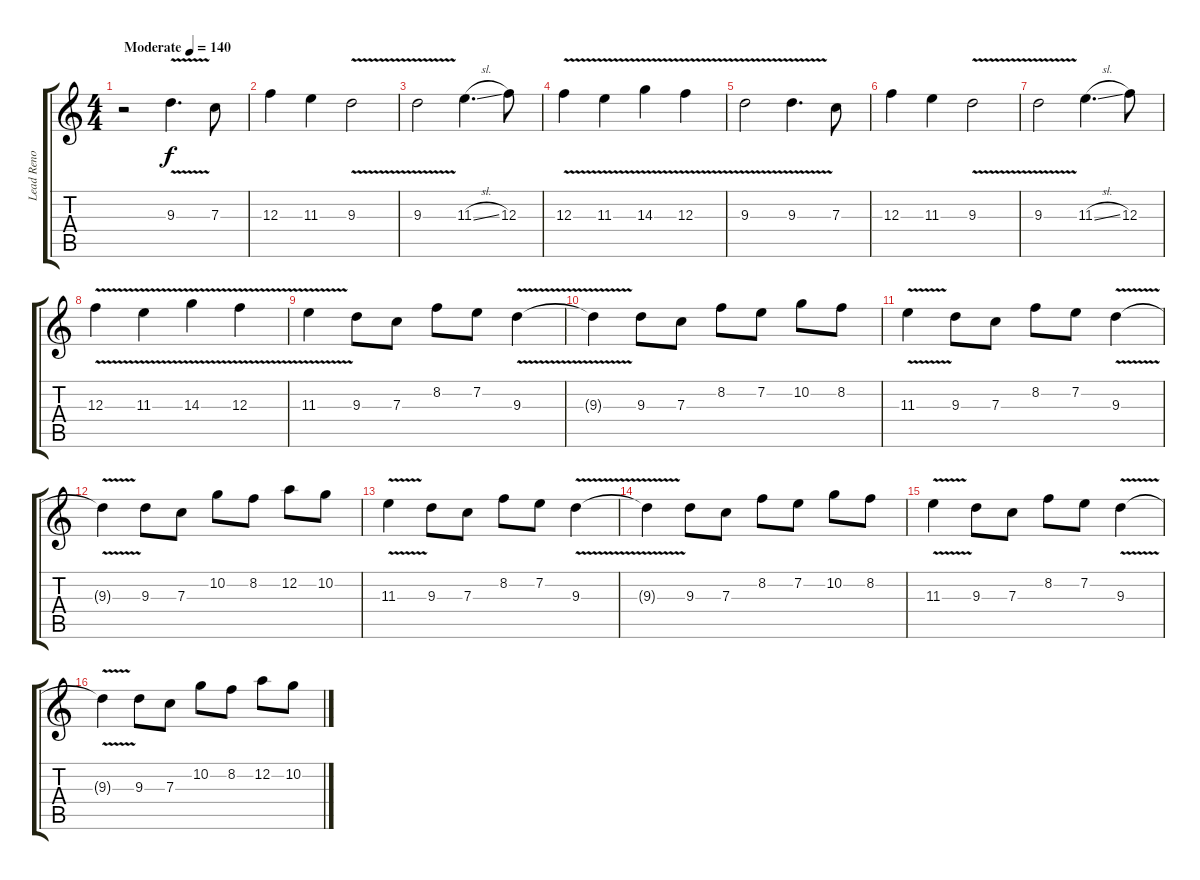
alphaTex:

\track ("Lead Reno" "Lead Reno") {instrument distortionguitar}
\staff {score tabs}
\tuning (D4 A3 F3 C3 G2 D2) {hide}
\ts (4 4)
\tempo (140 "Moderate")
\clef g2
\ks c
r.2{dy f instrument distortionguitar} 9.3{v}.4{d} 7.3.8 |
12.3.4 11.3.4 9.3{v}.2 |
9.3{v}.2 11.3{sl}.4{d} 12.3.8 |
12.3{v}.4 11.3{v}.4 14.3{v}.4 12.3{v}.4 |
9.3{v}.2 9.3{v}.4{d} 7.3.8 |
12.3.4 11.3.4 9.3{v}.2 |
9.3{v}.2 11.3{sl}.4{d} 12.3.8 |
12.3{v}.4 11.3{v}.4 14.3{v}.4 12.3{v}.4 |
11.3{v}.4 9.3.8 7.3.8 8.2.8 7.2.8 9.3{v}.4 |
9.3{t}.4 9.3.8 7.3.8 8.2.8 7.2.8 10.2.8 8.2.8 |
11.3{v}.4 9.3.8 7.3.8 8.2.8 7.2.8 9.3{v}.4 |
9.3{t}.4 9.3.8 7.3.8 10.2.8 8.2.8 12.2.8 10.2.8 |
11.3{v}.4 9.3.8 7.3.8 8.2.8 7.2.8 9.3{v}.4 |
9.3{t}.4 9.3.8 7.3.8 8.2.8 7.2.8 10.2.8 8.2.8 |
11.3{v}.4 9.3.8 7.3.8 8.2.8 7.2.8 9.3{v}.4 |
9.3{t}.4 9.3.8 7.3.8 10.2.8 8.2.8 12.2.8 10.2.8
